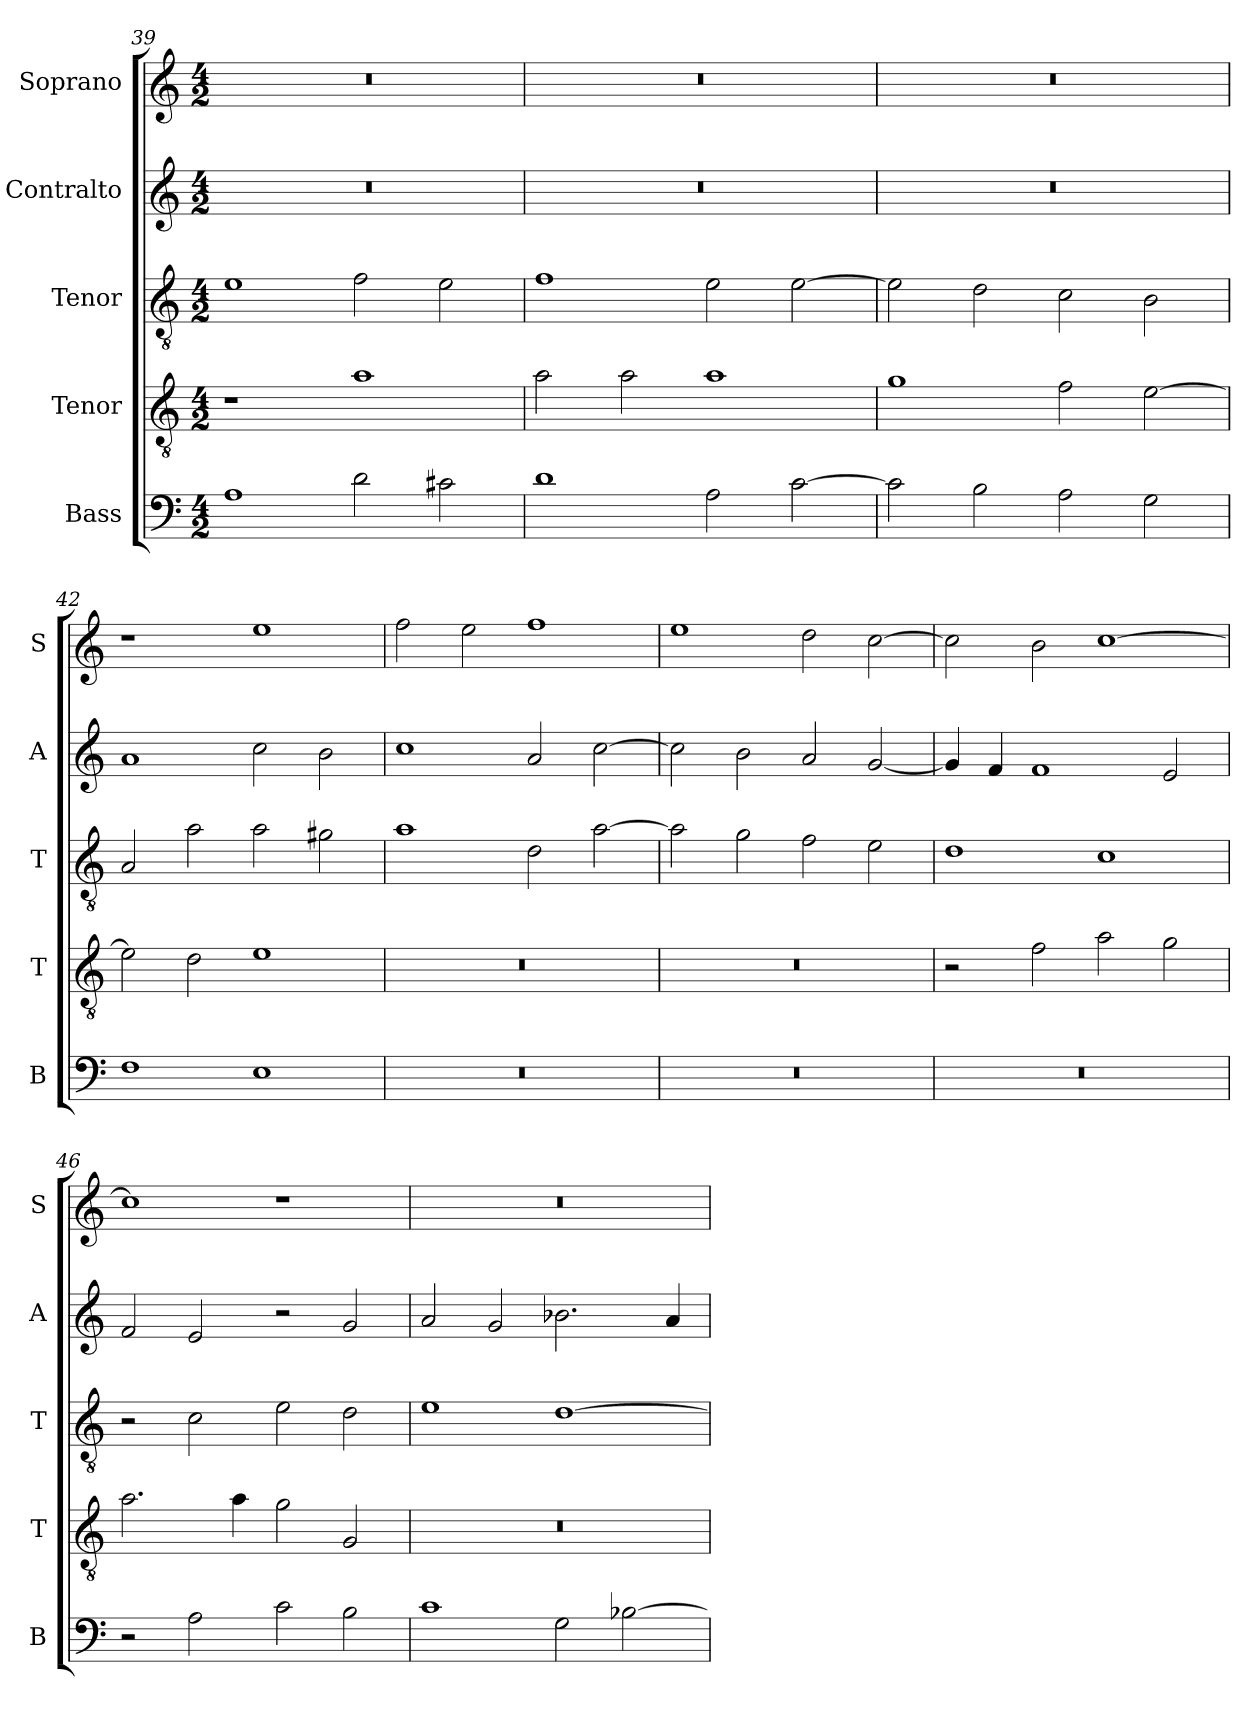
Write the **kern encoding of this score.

**kern	**kern	**kern	**kern	**kern
*part5	*part4	*part3	*part2	*part1
*staff5	*staff4	*staff3	*staff2	*staff1
*I"Bass	*I"Tenor	*I"Tenor	*I"Contralto	*I"Soprano
*I'B	*I'T	*I'T	*I'A	*I'S
*clefF4	*clefGv2	*clefGv2	*clefG2	*clefG2
*k[]	*k[]	*k[]	*k[]	*k[]
*A:aeo	*A:aeo	*A:aeo	*A:aeo	*A:aeo
*M4/2	*M4/2	*M4/2	*M4/2	*M4/2
=39	=39	=39	=39	=39
1A	1r	1e	0r	0r
2d	1a	2f	.	.
2c#X	.	2e	.	.
=40	=40	=40	=40	=40
1d	2a	1f	0r	0r
.	2a	.	.	.
2A	1a	2e	.	.
[2c	.	[2e	.	.
=41	=41	=41	=41	=41
2c]	1g	2e]	0r	0r
2B	.	2d	.	.
2A	2f	2c	.	.
2G	[2e	2B	.	.
=42	=42	=42	=42	=42
1F	2e]	2A	1a	1r
.	2d	2a	.	.
1E	1e	2a	2cc	1ee
.	.	2g#X	2b	.
=43	=43	=43	=43	=43
0r	0r	1a	1cc	2ff
.	.	.	.	2ee
.	.	2d	2a	1ff
.	.	[2a	[2cc	.
=44	=44	=44	=44	=44
0r	0r	2a]	2cc]	1ee
.	.	2g	2b	.
.	.	2f	2a	2dd
.	.	2e	[2g	[2cc
=45	=45	=45	=45	=45
0r	2r	1d	4g]	2cc]
.	.	.	4f	.
.	2f	.	1f	2b
.	2a	1c	.	[1cc
.	2g	.	2e	.
=46	=46	=46	=46	=46
2r	2.a	2r	2f	1cc]
2A	.	2c	2e	.
.	4a	.	.	.
2c	2g	2e	2r	1r
2B	2G	2d	2g	.
=47	=47	=47	=47	=47
1c	0r	1e	2a	0r
.	.	.	2g	.
2G	.	[1d	2.b-X	.
[2B-X	.	.	.	.
.	.	.	4a	.
=	=	=	=	=
*-	*-	*-	*-	*-
